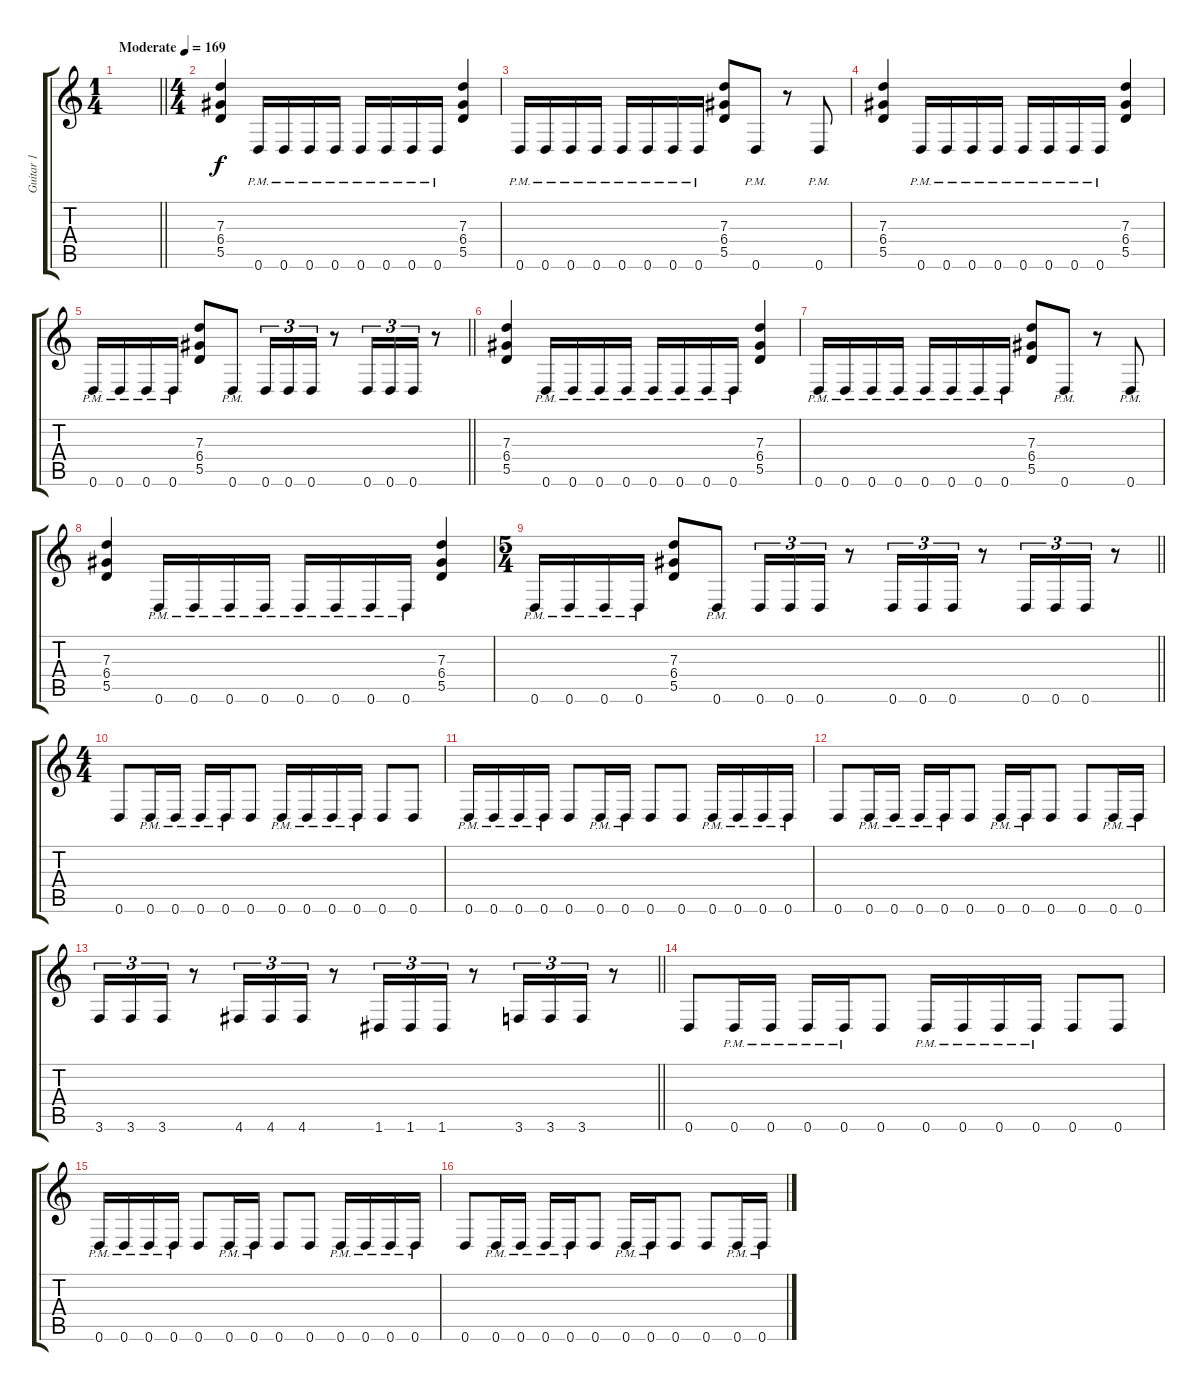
\track ("Guitar 1" "Guitar 1") {instrument distortionguitar}
\staff {score tabs}
\tuning (E4 B3 G3 D3 A2 D2) {hide}
\ts (1 4)
\tempo (169 "Moderate")
\clef g2
\barLineRight lightlight
\ks c
|
\ts (4 4)
(7.3 6.4 5.5).4 0.6{pm}.16 0.6{pm}.16 0.6{pm}.16 0.6{pm}.16 0.6{pm}.16 0.6{pm}.16 0.6{pm}.16 0.6{pm}.16 (7.3 6.4 5.5).4 |
0.6{pm}.16 0.6{pm}.16 0.6{pm}.16 0.6{pm}.16 0.6{pm}.16 0.6{pm}.16 0.6{pm}.16 0.6{pm}.16 (7.3 6.4 5.5).8 0.6{pm}.8 r.8 0.6{pm}.8 |
(7.3 6.4 5.5).4 0.6{pm}.16 0.6{pm}.16 0.6{pm}.16 0.6{pm}.16 0.6{pm}.16 0.6{pm}.16 0.6{pm}.16 0.6{pm}.16 (7.3 6.4 5.5).4 |
\barLineRight lightlight
0.6{pm}.16 0.6{pm}.16 0.6{pm}.16 0.6{pm}.16 (7.3 6.4 5.5).8 0.6{pm}.8 0.6.16{tu (3 2)} 0.6.16{tu (3 2)} 0.6.16{tu (3 2)} r.8 0.6.16{tu (3 2)} 0.6.16{tu (3 2)} 0.6.16{tu (3 2)} r.8 |
(7.3 6.4 5.5).4 0.6{pm}.16 0.6{pm}.16 0.6{pm}.16 0.6{pm}.16 0.6{pm}.16 0.6{pm}.16 0.6{pm}.16 0.6{pm}.16 (7.3 6.4 5.5).4 |
0.6{pm}.16 0.6{pm}.16 0.6{pm}.16 0.6{pm}.16 0.6{pm}.16 0.6{pm}.16 0.6{pm}.16 0.6{pm}.16 (7.3 6.4 5.5).8 0.6{pm}.8 r.8 0.6{pm}.8 |
(7.3 6.4 5.5).4 0.6{pm}.16 0.6{pm}.16 0.6{pm}.16 0.6{pm}.16 0.6{pm}.16 0.6{pm}.16 0.6{pm}.16 0.6{pm}.16 (7.3 6.4 5.5).4 |
\ts (5 4)
\barLineRight lightlight
0.6{pm}.16 0.6{pm}.16 0.6{pm}.16 0.6{pm}.16 (7.3 6.4 5.5).8 0.6{pm}.8 0.6.16{tu (3 2)} 0.6.16{tu (3 2)} 0.6.16{tu (3 2)} r.8 0.6.16{tu (3 2)} 0.6.16{tu (3 2)} 0.6.16{tu (3 2)} r.8 0.6.16{tu (3 2)} 0.6.16{tu (3 2)} 0.6.16{tu (3 2)} r.8 |
\ts (4 4)
0.6.8 0.6{pm}.16 0.6{pm}.16 0.6{pm}.16 0.6{pm}.16 0.6.8 0.6{pm}.16 0.6{pm}.16 0.6{pm}.16 0.6{pm}.16 0.6.8 0.6.8 |
0.6{pm}.16 0.6{pm}.16 0.6{pm}.16 0.6{pm}.16 0.6.8 0.6{pm}.16 0.6{pm}.16 0.6.8 0.6.8 0.6{pm}.16 0.6{pm}.16 0.6{pm}.16 0.6{pm}.16 |
0.6.8 0.6{pm}.16 0.6{pm}.16 0.6{pm}.16 0.6{pm}.16 0.6.8 0.6{pm}.16 0.6{pm}.16 0.6.8 0.6.8 0.6{pm}.16 0.6{pm}.16 |
\barLineRight lightlight
3.6.16{tu (3 2)} 3.6.16{tu (3 2)} 3.6.16{tu (3 2)} r.8 4.6.16{tu (3 2)} 4.6.16{tu (3 2)} 4.6.16{tu (3 2)} r.8 1.6.16{tu (3 2)} 1.6.16{tu (3 2)} 1.6.16{tu (3 2)} r.8 3.6.16{tu (3 2)} 3.6.16{tu (3 2)} 3.6.16{tu (3 2)} r.8 |
0.6.8 0.6{pm}.16 0.6{pm}.16 0.6{pm}.16 0.6{pm}.16 0.6.8 0.6{pm}.16 0.6{pm}.16 0.6{pm}.16 0.6{pm}.16 0.6.8 0.6.8 |
0.6{pm}.16 0.6{pm}.16 0.6{pm}.16 0.6{pm}.16 0.6.8 0.6{pm}.16 0.6{pm}.16 0.6.8 0.6.8 0.6{pm}.16 0.6{pm}.16 0.6{pm}.16 0.6{pm}.16 |
0.6.8 0.6{pm}.16 0.6{pm}.16 0.6{pm}.16 0.6{pm}.16 0.6.8 0.6{pm}.16 0.6{pm}.16 0.6.8 0.6.8 0.6{pm}.16 0.6{pm}.16
